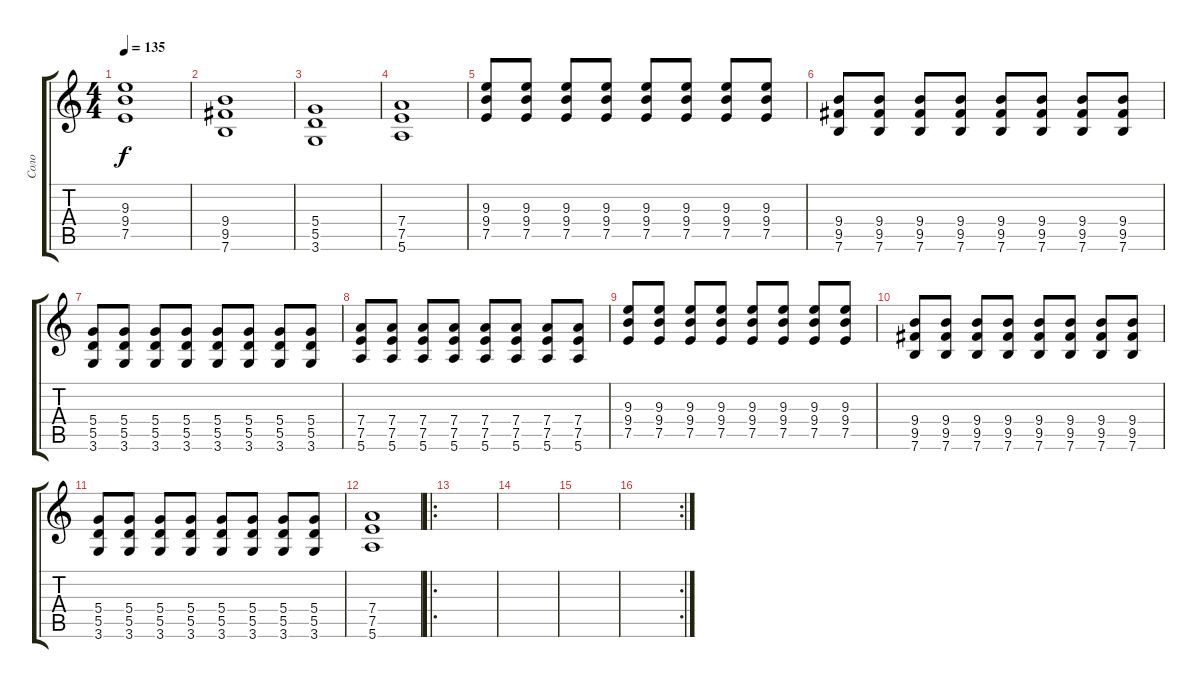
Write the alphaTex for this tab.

\track ("Соло" "Соло") {instrument acousticguitarsteel}
\staff {score tabs}
\tuning (E4 B3 G3 D3 A2 E2) {hide}
\ts (4 4)
\tempo 135
\clef g2
\ks c
(9.3 9.4 7.5).1{dy f} |
(9.4 9.5 7.6).1 |
(5.4 5.5 3.6).1 |
(7.4 7.5 5.6).1 |
(9.3 9.4 7.5).8 (9.3 9.4 7.5).8 (9.3 9.4 7.5).8 (9.3 9.4 7.5).8 (9.3 9.4 7.5).8 (9.3 9.4 7.5).8 (9.3 9.4 7.5).8 (9.3 9.4 7.5).8 |
(9.4 9.5 7.6).8 (9.4 9.5 7.6).8 (9.4 9.5 7.6).8 (9.4 9.5 7.6).8 (9.4 9.5 7.6).8 (9.4 9.5 7.6).8 (9.4 9.5 7.6).8 (9.4 9.5 7.6).8 |
(5.4 5.5 3.6).8 (5.4 5.5 3.6).8 (5.4 5.5 3.6).8 (5.4 5.5 3.6).8 (5.4 5.5 3.6).8 (5.4 5.5 3.6).8 (5.4 5.5 3.6).8 (5.4 5.5 3.6).8 |
(7.4 7.5 5.6).8 (7.4 7.5 5.6).8 (7.4 7.5 5.6).8 (7.4 7.5 5.6).8 (7.4 7.5 5.6).8 (7.4 7.5 5.6).8 (7.4 7.5 5.6).8 (7.4 7.5 5.6).8 |
(9.3 9.4 7.5).8 (9.3 9.4 7.5).8 (9.3 9.4 7.5).8 (9.3 9.4 7.5).8 (9.3 9.4 7.5).8 (9.3 9.4 7.5).8 (9.3 9.4 7.5).8 (9.3 9.4 7.5).8 |
(9.4 9.5 7.6).8 (9.4 9.5 7.6).8 (9.4 9.5 7.6).8 (9.4 9.5 7.6).8 (9.4 9.5 7.6).8 (9.4 9.5 7.6).8 (9.4 9.5 7.6).8 (9.4 9.5 7.6).8 |
(5.4 5.5 3.6).8 (5.4 5.5 3.6).8 (5.4 5.5 3.6).8 (5.4 5.5 3.6).8 (5.4 5.5 3.6).8 (5.4 5.5 3.6).8 (5.4 5.5 3.6).8 (5.4 5.5 3.6).8 |
(7.4 7.5 5.6).1 |
\ro
|
|
|
\rc 2
